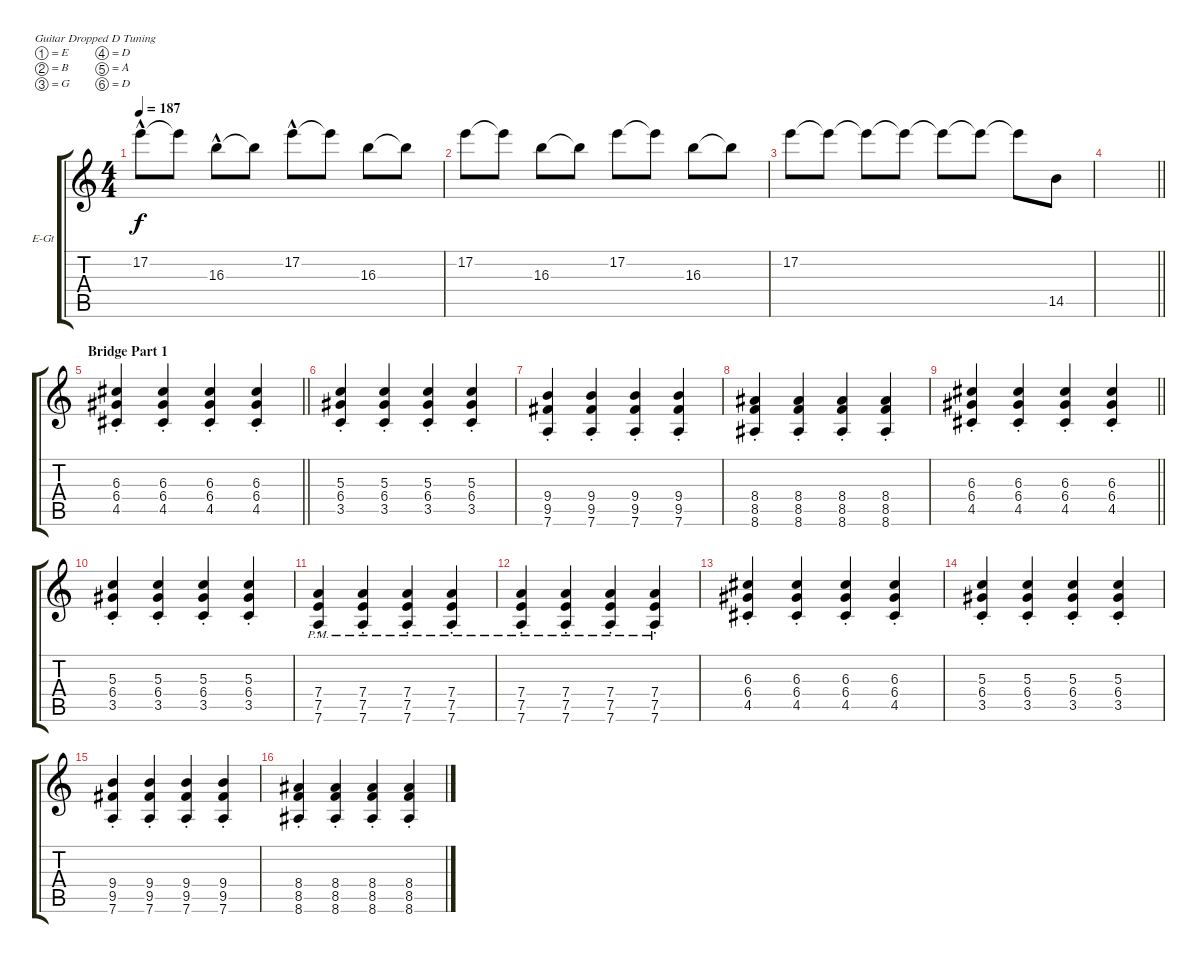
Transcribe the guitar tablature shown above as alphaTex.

\bracketExtendMode groupsimilarinstruments
\firstSystemTrackNameOrientation horizontal
\otherSystemsTrackNameOrientation horizontal
\track ("Jack Barakat" "E-Gt") {instrument overdrivenguitar}
\staff {score tabs}
\tuning (E4 B3 G3 D3 A2 D2)
\ts (4 4)
\tempo 187
\clef g2
\ks c
17.2{hac}.8{dy f} 17.2{t}.8 16.3{hac}.8 16.3{t}.8 17.2{hac}.8 17.2{t}.8 16.3.8 16.3{t}.8 |
17.2.8 17.2{t}.8 16.3.8 16.3{t}.8 17.2.8 17.2{t}.8 16.3.8 16.3{t}.8 |
17.2.8 17.2{t}.8 17.2{t}.8 17.2{t}.8 17.2{t}.8 17.2{t}.8 17.2{t}.8 14.5.8 |
\barLineRight lightlight
|
\section ("" "Bridge Part 1")
\barLineRight lightlight
(6.3{st} 6.4{st} 4.5{st}).4 (6.3{st} 6.4{st} 4.5{st}).4 (6.3{st} 6.4{st} 4.5{st}).4 (6.3{st} 6.4{st} 4.5{st}).4 |
(5.3{st} 6.4{st} 3.5{st}).4 (5.3{st} 6.4{st} 3.5{st}).4 (5.3{st} 6.4{st} 3.5{st}).4 (5.3{st} 6.4{st} 3.5{st}).4 |
(9.4{st} 9.5{st} 7.6{st}).4 (9.4{st} 9.5{st} 7.6{st}).4 (9.4{st} 9.5{st} 7.6{st}).4 (9.4{st} 9.5{st} 7.6{st}).4 |
(8.4{st} 8.5{st} 8.6{st}).4 (8.4{st} 8.5{st} 8.6{st}).4 (8.4{st} 8.5{st} 8.6{st}).4 (8.4{st} 8.5{st} 8.6{st}).4 |
\barLineRight lightlight
(6.3{st} 6.4{st} 4.5{st}).4 (6.3{st} 6.4{st} 4.5{st}).4 (6.3{st} 6.4{st} 4.5{st}).4 (6.3{st} 6.4{st} 4.5{st}).4 |
(5.3{st} 6.4{st} 3.5{st}).4 (5.3{st} 6.4{st} 3.5{st}).4 (5.3{st} 6.4{st} 3.5{st}).4 (5.3{st} 6.4{st} 3.5{st}).4 |
(7.4{pm st} 7.5{pm st} 7.6{pm st}).4 (7.4{pm st} 7.5{pm st} 7.6{pm st}).4 (7.4{pm st} 7.5{pm st} 7.6{pm st}).4 (7.4{pm st} 7.5{pm st} 7.6{pm st}).4 |
(7.4{pm st} 7.5{pm st} 7.6{pm st}).4 (7.4{pm st} 7.5{pm st} 7.6{pm st}).4 (7.4{pm st} 7.5{pm st} 7.6{pm st}).4 (7.4{pm st} 7.5{pm st} 7.6{pm st}).4 |
(6.3{st} 6.4{st} 4.5{st}).4 (6.3{st} 6.4{st} 4.5{st}).4 (6.3{st} 6.4{st} 4.5{st}).4 (6.3{st} 6.4{st} 4.5{st}).4 |
(5.3{st} 6.4{st} 3.5{st}).4 (5.3{st} 6.4{st} 3.5{st}).4 (5.3{st} 6.4{st} 3.5{st}).4 (5.3{st} 6.4{st} 3.5{st}).4 |
(9.4{st} 9.5{st} 7.6{st}).4 (9.4{st} 9.5{st} 7.6{st}).4 (9.4{st} 9.5{st} 7.6{st}).4 (9.4{st} 9.5{st} 7.6{st}).4 |
(8.4{st} 8.5{st} 8.6{st}).4 (8.4{st} 8.5{st} 8.6{st}).4 (8.4{st} 8.5{st} 8.6{st}).4 (8.4{st} 8.5{st} 8.6{st}).4
